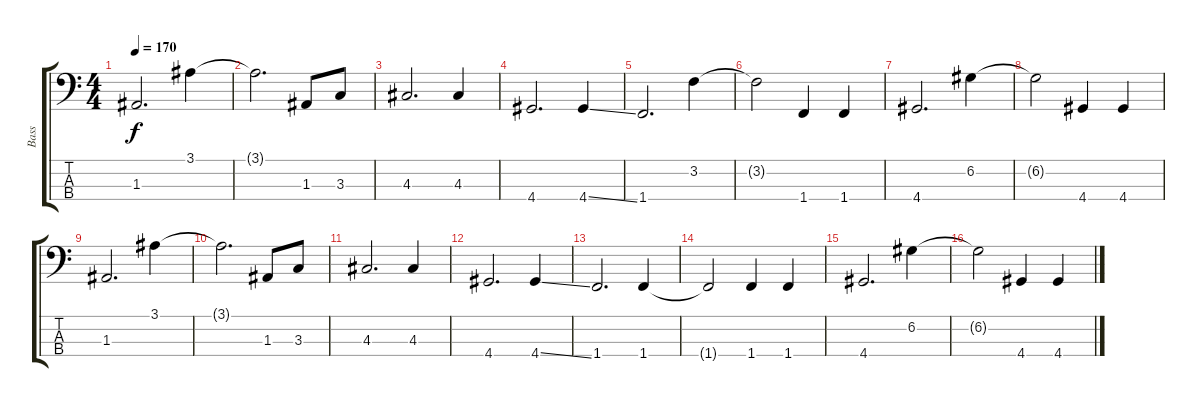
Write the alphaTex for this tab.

\track ("Bass" "Bass") {instrument electricbassfinger}
\staff {score tabs}
\tuning (G2 D2 A1 E1) {hide}
\ts (4 4)
\tempo 170
\clef f4
\ks c
1.3.2{d dy f} 3.1.4 |
3.1{t}.2{d} 1.3.8 3.3.8 |
4.3.2{d} 4.3.4 |
4.4.2{d} 4.4{ss}.4 |
1.4.2{d} 3.2.4 |
3.2{t}.2 1.4.4 1.4.4 |
4.4.2{d} 6.2.4 |
6.2{t}.2 4.4.4 4.4.4 |
1.3.2{d} 3.1.4 |
3.1{t}.2{d} 1.3.8 3.3.8 |
4.3.2{d} 4.3.4 |
4.4.2{d} 4.4{ss}.4 |
1.4.2{d} 1.4.4 |
1.4{t}.2 1.4.4 1.4.4 |
4.4.2{d} 6.2.4 |
6.2{t}.2 4.4.4 4.4.4
